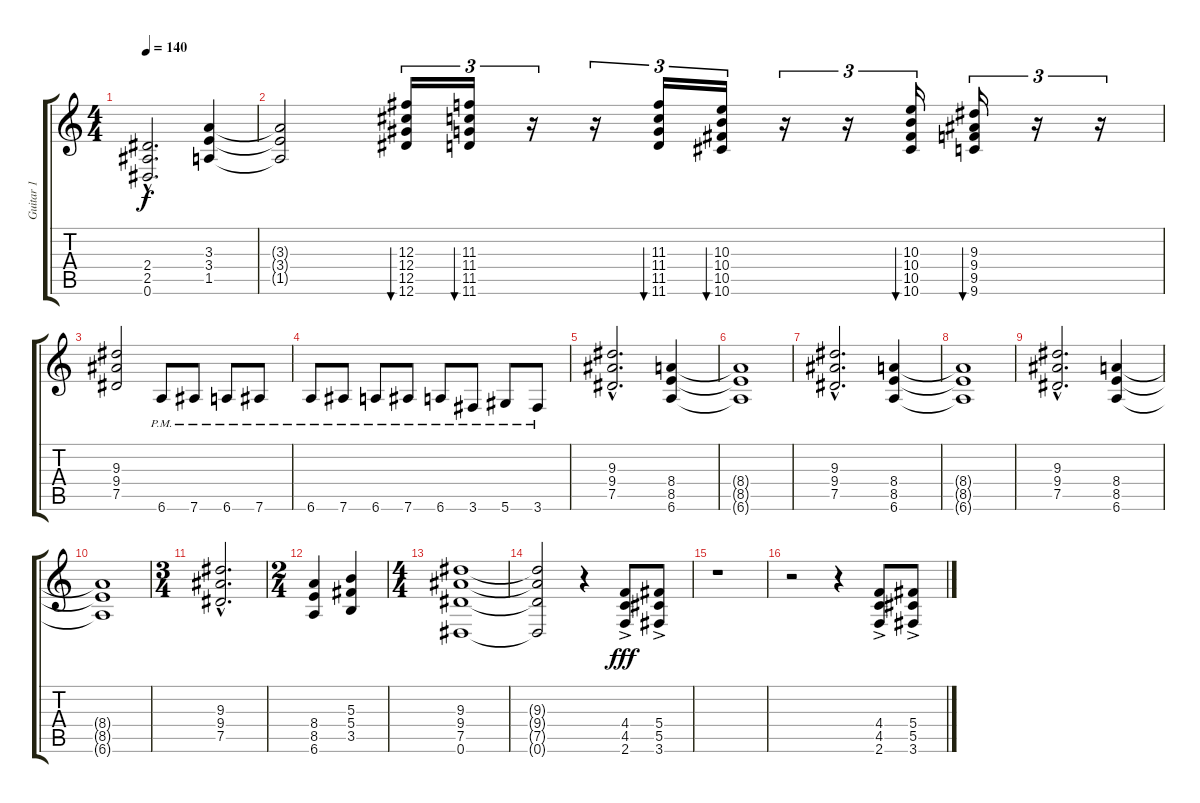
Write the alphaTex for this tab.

\track ("Guitar 1" "Guitar 1") {instrument overdrivenguitar}
\staff {score tabs}
\tuning (Eb4 Bb3 Gb3 Db3 Ab2 Eb2) {hide}
\ts (4 4)
\tempo 140
\clef g2
\ks c
(2.4{hac} 2.5{hac} 0.6{hac}).2{d dy f} (3.3 3.4 1.5).4 |
(3.3{t} 3.4{t} 1.5{t}).2 (12.3 12.4 12.5 12.6).16{tu (3 2) bu 480 instrument guitarfretnoise} (11.3 11.4 11.5 11.6).16{tu (3 2) bu 480} r.16{tu (3 2)} r.16{tu (3 2)} (11.3 11.4 11.5 11.6).16{tu (3 2) bu 480} (10.3 10.4 10.5 10.6).16{tu (3 2) bu 480} r.16{tu (3 2)} r.16{tu (3 2)} (10.3 10.4 10.5 10.6).16{tu (3 2) bu 480} (9.3 9.4 9.5 9.6).16{tu (3 2) bu 480} r.16{tu (3 2)} r.16{tu (3 2)} |
(9.3 9.4 7.5).2{instrument overdrivenguitar} 6.6{pm}.8 7.6{pm}.8 6.6{pm}.8 7.6{pm}.8 |
6.6{pm}.8 7.6{pm}.8 6.6{pm}.8 7.6{pm}.8 6.6{pm}.8 3.6{pm}.8 5.6{pm}.8 3.6{pm}.8 |
(9.3{hac} 9.4{hac} 7.5{hac}).2{d} (8.4 8.5 6.6).4 |
(8.4{t} 8.5{t} 6.6{t}).1 |
(9.3{hac} 9.4{hac} 7.5{hac}).2{d} (8.4 8.5 6.6).4 |
(8.4{t} 8.5{t} 6.6{t}).1 |
(9.3{hac} 9.4{hac} 7.5{hac}).2{d} (8.4 8.5 6.6).4 |
(8.4{t} 8.5{t} 6.6{t}).1 |
\ts (3 4)
(9.3{hac} 9.4{hac} 7.5{hac}).2{d} |
\ts (2 4)
(8.4 8.5 6.6).4 (5.3 5.4 3.5).4 |
\ts (4 4)
(9.3 9.4 7.5 0.6).1 |
(9.3{t} 9.4{t} 7.5{t} 0.6{t}).2 r.4 (4.4{ac} 4.5{ac} 2.6).8{dy fff} (5.4{ac} 5.5{ac} 3.6).8 |
r.1 |
r.2 r.4 (4.4{ac} 4.5{ac} 2.6).8 (5.4{ac} 5.5{ac} 3.6).8
